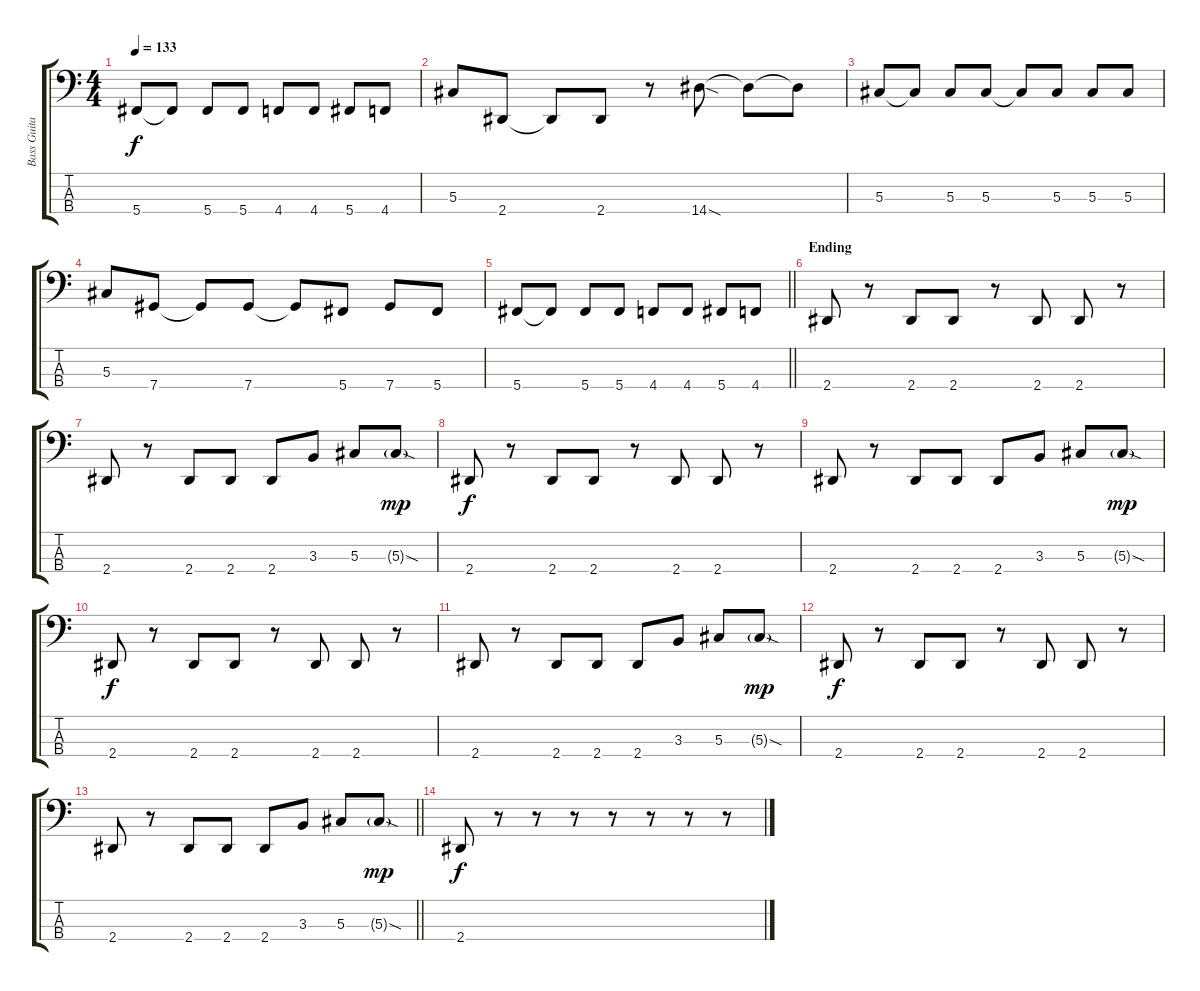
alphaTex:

\track ("Bass Guitar" "Bass Guita") {instrument electricbassfinger}
\staff {score tabs}
\tuning (Gb2 Db2 Ab1 Db1) {hide}
\ts (4 4)
\tempo 133
\clef f4
\ks c
5.4.8{dy f} 5.4{t}.8 5.4.8 5.4.8 4.4.8 4.4.8 5.4.8 4.4.8 |
5.3{t}.8 2.4.8 2.4{t}.8 2.4.8 r.8 14.4{sod}.8 14.4{t}.8 14.4{t}.8 |
5.3.8 5.3{t}.8 5.3.8 5.3.8 5.3{t}.8 5.3.8 5.3.8 5.3.8 |
5.3.8 7.4.8 7.4{t}.8 7.4.8 7.4{t}.8 5.4.8 7.4.8 5.4.8 |
\barLineRight lightlight
5.4.8 5.4{t}.8 5.4.8 5.4.8 4.4.8 4.4.8 5.4.8 4.4.8 |
\section ("" "Ending")
2.4.8 r.8 2.4.8 2.4.8 r.8 2.4.8 2.4.8 r.8 |
2.4.8 r.8 2.4.8 2.4.8 2.4.8 3.3.8 5.3.8 5.3{sod g}.8{dy mp} |
2.4.8{dy f} r.8 2.4.8 2.4.8 r.8 2.4.8 2.4.8 r.8 |
2.4.8 r.8 2.4.8 2.4.8 2.4.8 3.3.8 5.3.8 5.3{sod g}.8{dy mp} |
2.4.8{dy f} r.8 2.4.8 2.4.8 r.8 2.4.8 2.4.8 r.8 |
2.4.8 r.8 2.4.8 2.4.8 2.4.8 3.3.8 5.3.8 5.3{sod g}.8{dy mp} |
2.4.8{dy f} r.8 2.4.8 2.4.8 r.8 2.4.8 2.4.8 r.8 |
\barLineRight lightlight
2.4.8 r.8 2.4.8 2.4.8 2.4.8 3.3.8 5.3.8 5.3{sod g}.8{dy mp} |
2.4.8{dy f} r.8 r.8 r.8 r.8 r.8 r.8 r.8
